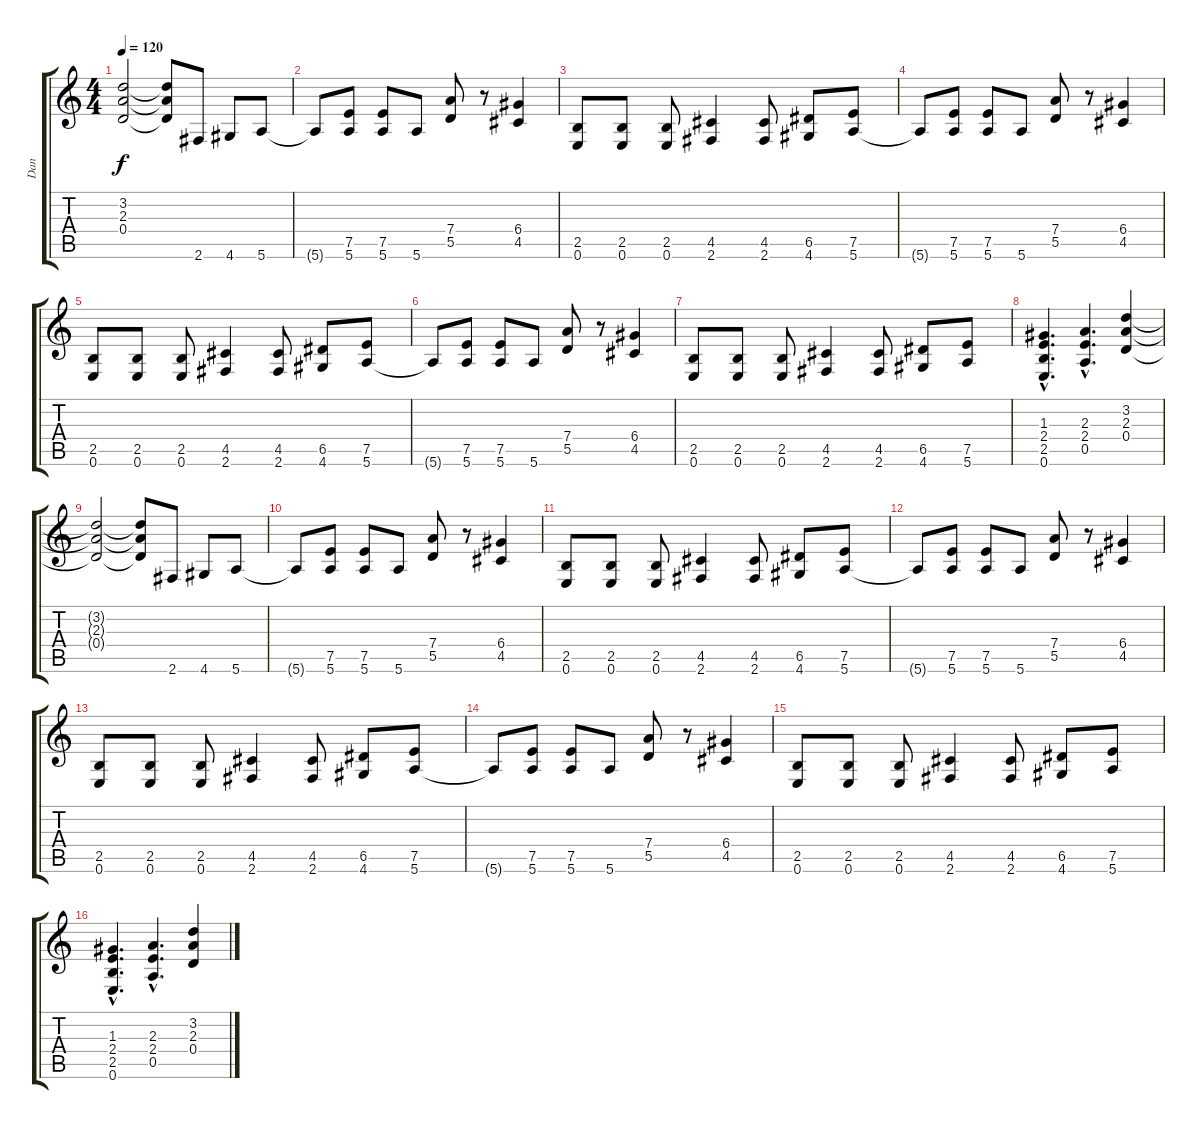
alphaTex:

\track ("Dan" "Dan") {instrument overdrivenguitar}
\staff {score tabs}
\tuning (E4 B3 G3 D3 A2 E2) {hide}
\ts (4 4)
\tempo 120
\clef g2
\ks c
(3.2{t} 2.3{t} 0.4{t}).2{dy f} (3.2{t} 2.3{t} 0.4{t}).8 2.6.8 4.6.8 5.6.8 |
5.6{t}.8 (7.5 5.6).8 (7.5 5.6).8 5.6.8 (7.4 5.5).8 r.8 (6.4 4.5).4 |
(2.5 0.6).8 (2.5 0.6).8 (2.5 0.6).8 (4.5 2.6).4 (4.5 2.6).8 (6.5 4.6).8 (7.5 5.6).8 |
5.6{t}.8 (7.5 5.6).8 (7.5 5.6).8 5.6.8 (7.4 5.5).8 r.8 (6.4 4.5).4 |
(2.5 0.6).8 (2.5 0.6).8 (2.5 0.6).8 (4.5 2.6).4 (4.5 2.6).8 (6.5 4.6).8 (7.5 5.6).8 |
5.6{t}.8 (7.5 5.6).8 (7.5 5.6).8 5.6.8 (7.4 5.5).8 r.8 (6.4 4.5).4 |
(2.5 0.6).8 (2.5 0.6).8 (2.5 0.6).8 (4.5 2.6).4 (4.5 2.6).8 (6.5 4.6).8 (7.5 5.6).8 |
(1.3{hac} 2.4{hac} 2.5{hac} 0.6{hac}).4{d} (2.3{hac} 2.4{hac} 0.5{hac}).4{d} (3.2 2.3 0.4).4 |
(3.2{t} 2.3{t} 0.4{t}).2 (3.2{t} 2.3{t} 0.4{t}).8 2.6.8 4.6.8 5.6.8 |
5.6{t}.8 (7.5 5.6).8 (7.5 5.6).8 5.6.8 (7.4 5.5).8 r.8 (6.4 4.5).4 |
(2.5 0.6).8 (2.5 0.6).8 (2.5 0.6).8 (4.5 2.6).4 (4.5 2.6).8 (6.5 4.6).8 (7.5 5.6).8 |
5.6{t}.8 (7.5 5.6).8 (7.5 5.6).8 5.6.8 (7.4 5.5).8 r.8 (6.4 4.5).4 |
(2.5 0.6).8 (2.5 0.6).8 (2.5 0.6).8 (4.5 2.6).4 (4.5 2.6).8 (6.5 4.6).8 (7.5 5.6).8 |
5.6{t}.8 (7.5 5.6).8 (7.5 5.6).8 5.6.8 (7.4 5.5).8 r.8 (6.4 4.5).4 |
(2.5 0.6).8 (2.5 0.6).8 (2.5 0.6).8 (4.5 2.6).4 (4.5 2.6).8 (6.5 4.6).8 (7.5 5.6).8 |
(1.3{hac} 2.4{hac} 2.5{hac} 0.6{hac}).4{d} (2.3{hac} 2.4{hac} 0.5{hac}).4{d} (3.2 2.3 0.4).4
